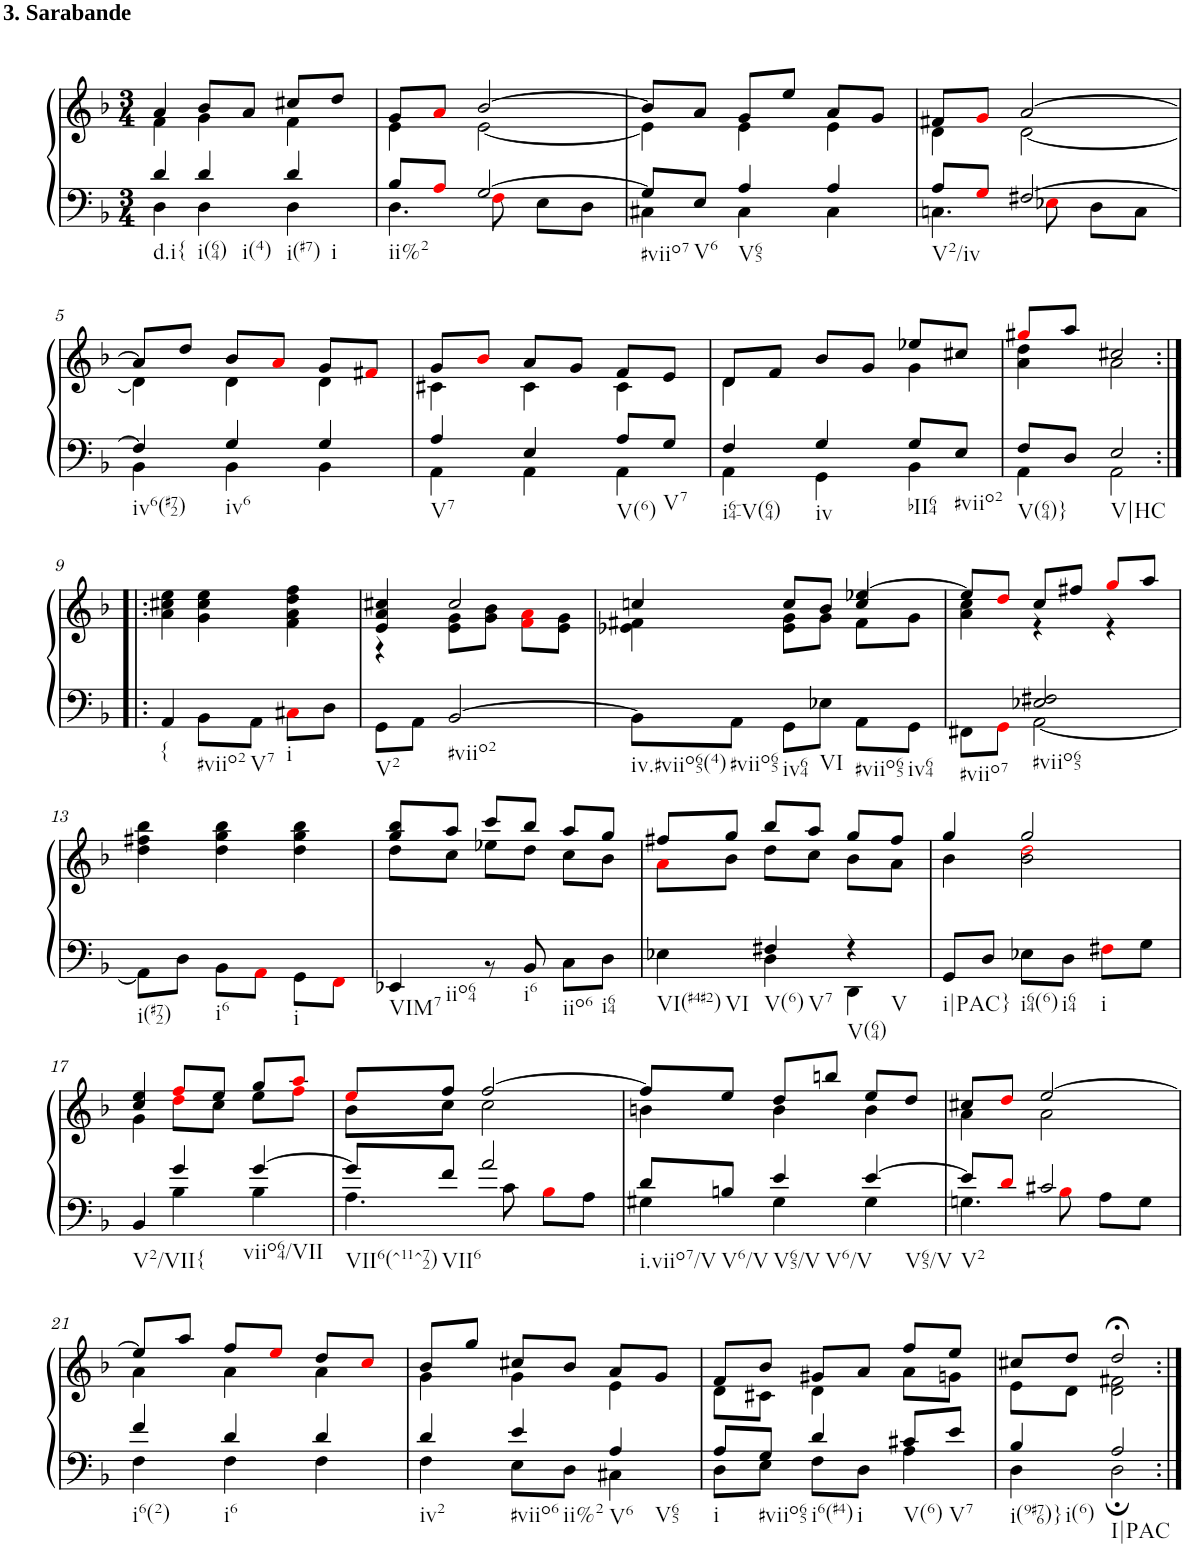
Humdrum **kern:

**kern	**kern
*part1	*part1
*staff2	*staff1
*I"Klavier linke Hand	*
*clefF4	*clefG2
*k[b-]	*k[b-]
*M3/4	*M3/4
=1	=1
*^	*^
!	!	!LO:TX:a:B:t=3. Sarabande	!
!LO:TX:b:t=d.i{	!	!	!
4d/	4D\	4a/	4f\
!LO:TX:b:t=i(64)	!	!	!
!LO:TX:b:t=i(4)	!	!	!
4d/	4D\	8b-/L	4g\
.	.	8a/J	.
!LO:TX:b:t=i(#7)	!	!	!
!LO:TX:b:t=i	!	!	!
4d/	4D\	8cc#X/L	4f\
.	.	8dd/J	.
=2	=2	=2	=2
!LO:TX:b:t=ii%2	!	!	!
8B-/L	4.D\	8g/L	4e\
8Ai/J	.	8ai/J	.
[2G/	.	[2b-/	[2e\
.	8Fi\	.	.
.	8E\L	.	.
.	8D\J	.	.
=3	=3	=3	=3
!LO:TX:b:t=#viio7	!	!	!
8G/L]	4C#X\	8b-/L]	4e\]
!LO:TX:b:t=V6	!	!	!
8E/J	.	8a/J	.
!LO:TX:b:t=V65	!	!	!
4A/	4C#\	8g/L	4e\
.	.	8ee/J	.
4A/	4C#\	8a/L	4e\
.	.	8g/J	.
=4	=4	=4	=4
!LO:TX:b:t=V2/iv	!	!	!
8A/L	4.Cn\	8f#X/L	4d\
8Gi/J	.	8gi/J	.
[2F#X/	.	[2a/	[2d\
.	8E-Xi\	.	.
.	8D\L	.	.
.	8C\J	.	.
!!LO:LB:g=z	!!
=5	=5	=5	=5
!LO:TX:b:t=iv6(#72)	!	!	!
4F#/]	4BB-\	8a/L]	4d\]
.	.	8dd/J	.
!LO:TX:b:t=iv6	!	!	!
4G/	4BB-\	8b-/L	4d\
.	.	8ai/J	.
4G/	4BB-\	8g/L	4d\
.	.	8f#Xi/J	.
=6	=6	=6	=6
!LO:TX:b:t=V7	!	!	!
4A/	4AA\	8g/L	4c#X\
.	.	8b-i/J	.
4E/	4AA\	8a/L	4c#\
.	.	8g/J	.
!LO:TX:b:t=V(6)	!	!	!
8A/L	4AA\	8f/L	4c#\
!LO:TX:b:t=V7	!	!	!
8G/J	.	8e/J	.
=7	=7	=7	=7
!LO:TX:b:t=i64-V(64)	!	!	!
4F/	4AA\	8d/L	4d\
.	.	8f/J	.
!LO:TX:b:t=iv	!	!	!
4G/	4GG\	8b-/L	4ryy
.	.	8g/J	.
!LO:TX:b:t=bII64	!	!	!
8G/L	4BB-\	8ee-X/L	4g\
!LO:TX:b:t=#viio2	!	!	!
8E/J	.	8cc#X/J	.
=8	=8	=8	=8
!LO:TX:b:t=V(64)}	!	!	!
8F/L	4AA\	8gg#Xi/L	4a\ 4dd\
8D/J	.	8aa/J	.
!LO:TX:b:t=V|HC	!	!	!
2E/	2AA\	2cc#X/	2a\
!!LO:LB:g=z	!!
=9:|!|:	=9:|!|:	=9:|!|:	=9:|!|:
!LO:TX:b:t={	!	!	!
!LO:TX:b:t=#viio2	!	!	!
!LO:TX:b:t=V7	!	!	!
!LO:TX:b:t=i	!	!	!
2.ryy	4AA/	2.ryy	4a\ 4cc#X\ 4ee\
.	8BB-\L	.	4g\ 4cc#\ 4ee\
.	8AA\J	.	.
.	8C#Xi\L	.	4f\ 4a\ 4dd\ 4ff\
.	8D\J	.	.
=10	=10	=10	=10
!LO:TX:b:t=V2	!	!	!
!LO:TX:b:t=#viio2	!	!	!
2.ryy	8GG\L	4e/ 4a/ 4cc#X/	4r
.	8AA\J	.	.
.	[2BB-/	2cc#/	8e\ 8g\L
.	.	.	8g\ 8b-\J
.	.	.	8fi\ 8ai\L
.	.	.	8e\ 8g\J
=11	=11	=11	=11
*	*	*	*^
!LO:TX:b:t=iv.#viio65(4)	!	!	!	!
!LO:TX:b:t=#viio65	!	!	!	!
!LO:TX:b:t=iv64	!	!	!	!
!LO:TX:b:t=VI	!	!	!	!
!LO:TX:b:t=#viio65	!	!	!	!
!LO:TX:b:t=iv64	!	!	!	!
2.ryy	8BB-\L]	4ccn/	4e-X\ 4f#X\	2ryy
.	8AA\J	.	.	.
.	8GG\L	8cc/L	8e-\ 8g\L	.
.	8E-X\J	8b-/J	8g\J	.
.	8AA\L	[4ee-X/	8f#\L	4cc/
.	8GG\J	.	8g\J	.
*	*	*	*v	*v
=12	=12	=12	=12
!LO:TX:b:t=#viio7	!	!	!
4ryy	8FF#X\L	8ee-/L]	4a\ 4cc\
.	8GGi\J	8ddi/J	.
!LO:TX:b:t=#viio65	!	!	!
2E-X/ 2F#X/	[2AA\	8cc/L	4r
.	.	8ff#X/J	.
.	.	8ggi/L	4r
.	.	8aa/J	.
!!LO:LB:g=z	!!
=13	=13	=13	=13
!LO:TX:b:t=i(#72)	!	!	!
!LO:TX:b:t=i6	!	!	!
!LO:TX:b:t=i	!	!	!
2.ryy	8AA\L]	2.ryy	4dd\ 4ff#X\ 4bb-\
.	8D\J	.	.
.	8BB-\L	.	4dd\ 4gg\ 4bb-\
.	8AAi\J	.	.
.	8GG\L	.	4dd\ 4gg\ 4bb-\
.	8FFi\J	.	.
=14	=14	=14	=14
!LO:TX:b:t=VIM7	!	!	!
!LO:TX:b:t=iio64	!	!	!
!LO:TX:b:t=i6	!	!	!
!LO:TX:b:t=iio6	!	!	!
!LO:TX:b:t=i64	!	!	!
2.ryy	4EE-X/	8gg/ 8bb-/L	8dd\L
.	.	8aa/J	8cc\J
.	8r	8ccc/L	8ee-X\L
.	8BB-/	8bb-/J	8dd\J
.	8C\L	8aa/L	8cc\L
.	8D\J	8gg/J	8b-\J
=15	=15	=15	=15
!LO:TX:b:t=VI(#4#2)	!	!	!
!LO:TX:b:t=VI	!	!	!
4ryy	4E-X\	8ff#X/L	8ai\L
.	.	8gg/J	8b-\J
!LO:TX:b:t=V(6)	!	!	!
!LO:TX:b:t=V7	!	!	!
4F#X/	4D\	8bb-/L	8dd\L
.	.	8aa/J	8cc\J
!LO:TX:b:t=V(64)	!	!	!
!LO:TX:b:t=V	!	!	!
4r	4DD\	8gg/L	8b-\L
.	.	8ff#/J	8a\J
*v	*v	*	*
=16	=16	=16
!LO:TX:b:t=i|PAC}	!	!
8GG/L	4gg/	4b-\
8D/J	.	.
!LO:TX:b:t=i64(6)	!	!
8E-X\L	2gg/	2b-\ 2ddi\
!LO:TX:b:t=i64	!	!
8D\J	.	.
!LO:TX:b:t=i	!	!
8F#Xi\L	.	.
8G\J	.	.
!!LO:LB:g=z	!!
=17	=17	=17
*^	*	*
!LO:TX:b:t=V2/VII{	!	!	!
4BB-/	4ryy	4cc/ 4ee/	4g\
4g/	4B-\	8ffi/L	8ddi\L
.	.	8ee/J	8cc\J
!LO:TX:b:t=viio64/VII	!	!	!
[4g/	4B-\	8gg/L	8ee\L
.	.	8aai/J	8ffi\J
=18	=18	=18	=18
!LO:TX:b:t=VII6(^11^72)	!	!	!
8g/L]	4.A\	8eei/L	8b-\L
!LO:TX:b:t=VII6	!	!	!
8f/J	.	8ff/J	8cc\J
2a/	.	[2ff/	2cc\
.	8c\	.	.
.	8B-i\L	.	.
.	8A\J	.	.
=19	=19	=19	=19
!LO:TX:b:t=i.viio7/V	!	!	!
8d/L	4G#X\	8ff/L]	4bn\
!LO:TX:b:t=V6/V	!	!	!
8Bn/J	.	8ee/J	.
!LO:TX:b:t=V65/V	!	!	!
!LO:TX:b:t=V6/V	!	!	!
4e/	4G#\	8dd/L	4b\
.	.	8bbn/J	.
!LO:TX:b:t=V65/V	!	!	!
[4e/	4G#\	8ee/L	4b\
.	.	8dd/J	.
=20	=20	=20	=20
!LO:TX:b:t=V2	!	!	!
8e/L]	4.Gn\	8cc#X/L	4a\
8di/J	.	8ddi/J	.
2c#X/	.	[2ee/	2a\
.	8B-i\	.	.
.	8A\L	.	.
.	8G\J	.	.
!!LO:LB:g=z	!!
=21	=21	=21	=21
!LO:TX:b:t=i6(2)	!	!	!
4f/	4F\	8ee/L]	4a\
.	.	8aa/J	.
!LO:TX:b:t=i6	!	!	!
4d/	4F\	8ff/L	4a\
.	.	8eei/J	.
4d/	4F\	8dd/L	4a\
.	.	8cci/J	.
=22	=22	=22	=22
!LO:TX:b:t=iv2	!	!	!
4d/	4F\	8b-/L	4g\
.	.	8gg/J	.
!LO:TX:b:t=#viio6	!	!	!
!LO:TX:b:t=ii%2	!	!	!
4e/	8E\L	8cc#X/L	4g\
.	8D\J	8b-/J	.
!LO:TX:b:t=V6	!	!	!
!LO:TX:b:t=V65	!	!	!
4A/	4C#X\	8a/L	4e\
.	.	8g/J	.
=23	=23	=23	=23
!LO:TX:b:t=i	!	!	!
8A/L	8D\L	8f/L	8d\L
!LO:TX:b:t=#viio65	!	!	!
8G/J	8E\J	8b-/J	8c#X\J
!LO:TX:b:t=i6(#4)	!	!	!
!LO:TX:b:t=i	!	!	!
4d/	8F\L	8g#X/L	4d\
.	8D\J	8a/J	.
!LO:TX:b:t=V(6)	!	!	!
8c#X/L	4A\	8ff/L	8a\L
!LO:TX:b:t=V7	!	!	!
8e/J	.	8ee/J	8gn\J
=24	=24	=24	=24
!LO:TX:b:t=i(9#76)}	!	!	!
!LO:TX:b:t=i(6)	!	!	!
4B-/	4D\	8cc#X/L	8e\L
.	.	8dd/J	8d\J
!LO:TX:b:t=I|PAC	!	!	!
2A/	2D;\	2dd;</	2d\ 2f#X\
*v	*v	*	*
*	*v	*v
=:|!	=:|!
*-	*-
